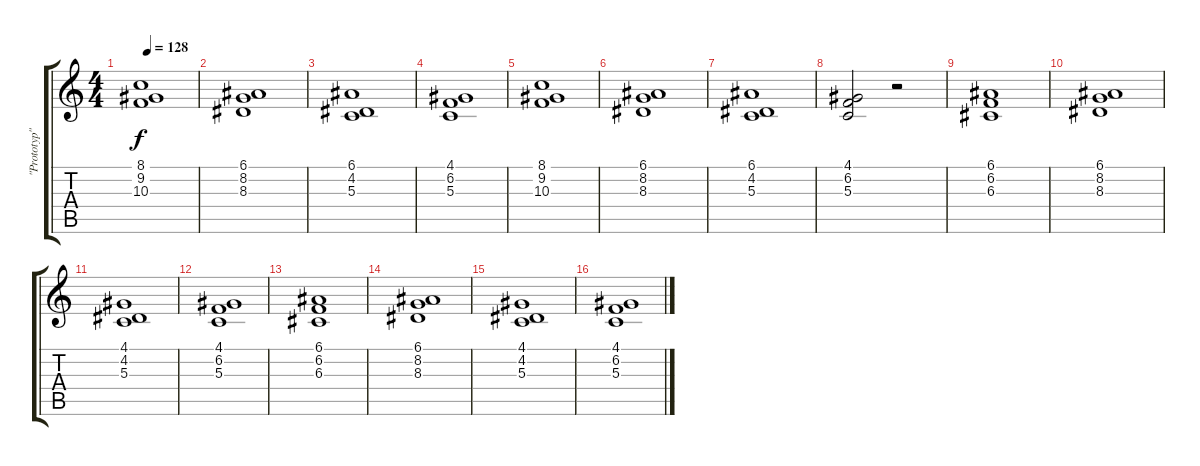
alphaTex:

\track ("\"Prototyp\"" "\"Prototyp\"") {instrument pad8sweep}
\staff {score tabs}
\tuning (E4 B3 G3 D3 A2 E2) {hide}
\ts (4 4)
\tempo 128
\clef g2
\ks c
(8.1 9.2 10.3).1{dy f} |
(6.1 8.2 8.3).1 |
(6.1 4.2 5.3).1 |
(4.1 6.2 5.3).1 |
(8.1 9.2 10.3).1 |
(6.1 8.2 8.3).1 |
(6.1 4.2 5.3).1 |
(4.1 6.2 5.3).2 r.2 |
(6.1 6.2 6.3).1 |
(6.1 8.2 8.3).1 |
(4.1 4.2 5.3).1 |
(4.1 6.2 5.3).1 |
(6.1 6.2 6.3).1 |
(6.1 8.2 8.3).1 |
(4.1 4.2 5.3).1 |
(4.1 6.2 5.3).1
